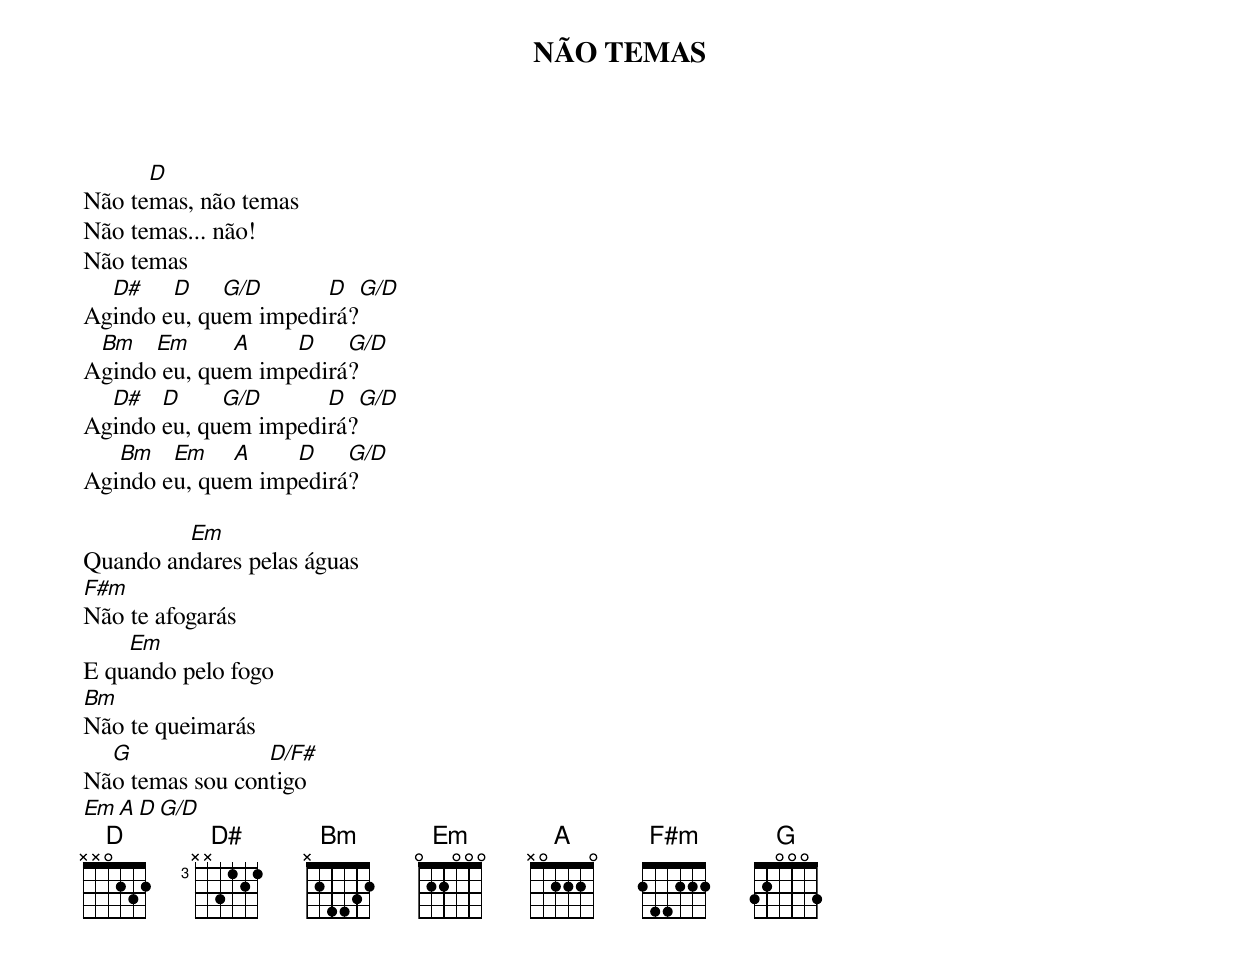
NÃO TEMAS


      D
Não temas, não temas
Não temas... não!
Não temas
  D#    D    G/D      D      G/D
Agindo eu, quem impedirá?
 Bm   Em      A    D    G/D
Agindo eu, quem impedirá?
  D#   D     G/D      D    G/D
Agindo eu, quem impedirá?
   Bm   Em    A    D    G/D
Agindo eu, quem impedirá?

         Em
Quando andares pelas águas
F#m
Não te afogarás
    Em
E quando pelo fogo
Bm
Não te queimarás
  G              D/F#
Não temas sou contigo
  Em     A          D     G/D
